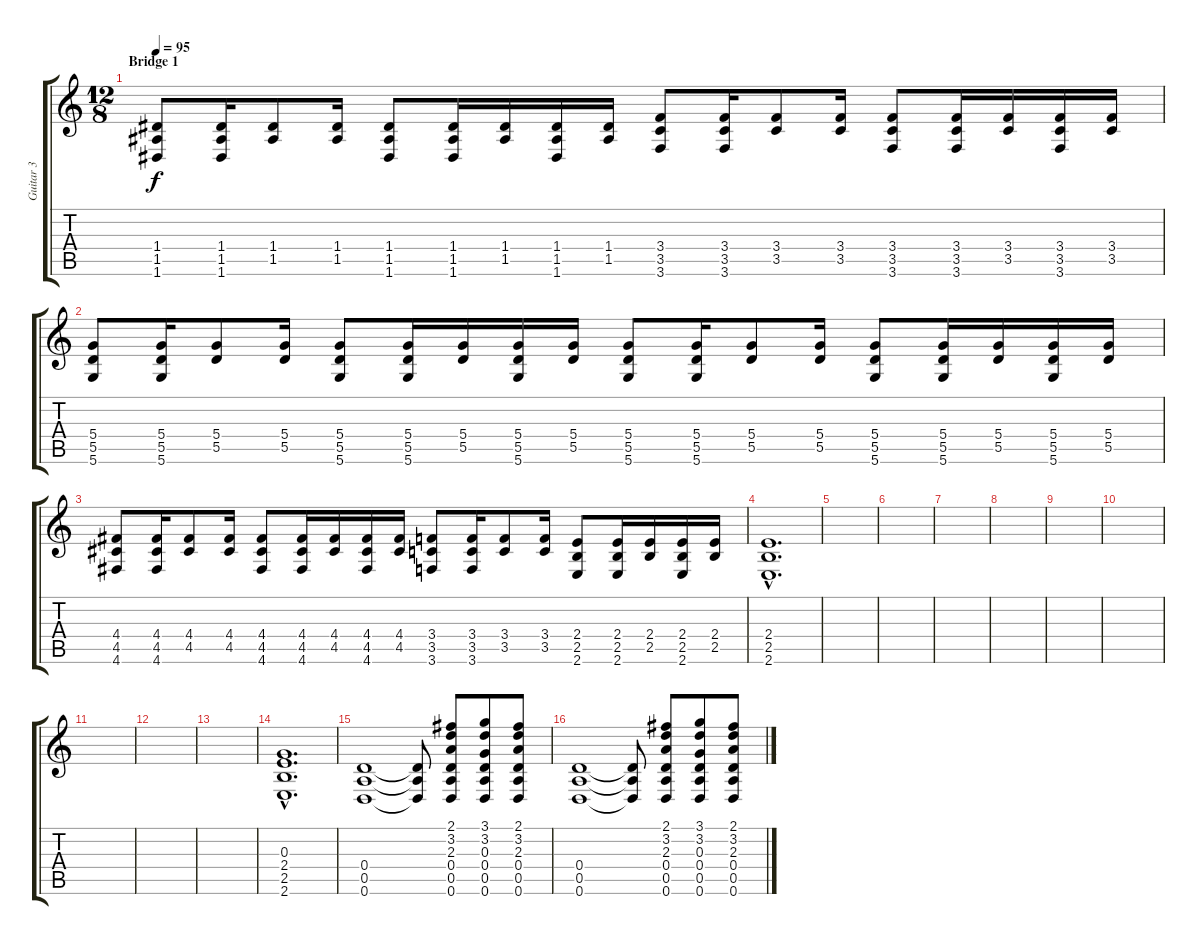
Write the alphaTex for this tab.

\track ("Guitar 3" "Guitar 3") {instrument overdrivenguitar}
\staff {score tabs}
\tuning (E4 B3 G3 D3 A2 D2) {hide}
\ts (12 8)
\section ("" "Bridge 1")
\tempo 95
\clef g2
\ks c
(1.4 1.5 1.6).8{dy f} (1.4 1.5 1.6).16 (1.4 1.5).8 (1.4 1.5).16 (1.4 1.5 1.6).8 (1.4 1.5 1.6).16 (1.4 1.5).16 (1.4 1.5 1.6).16 (1.4 1.5).16 (3.4 3.5 3.6).8 (3.4 3.5 3.6).16 (3.4 3.5).8 (3.4 3.5).16 (3.4 3.5 3.6).8 (3.4 3.5 3.6).16 (3.4 3.5).16 (3.4 3.5 3.6).16 (3.4 3.5).16 |
(5.4 5.5 5.6).8 (5.4 5.5 5.6).16 (5.4 5.5).8 (5.4 5.5).16 (5.4 5.5 5.6).8 (5.4 5.5 5.6).16 (5.4 5.5).16 (5.4 5.5 5.6).16 (5.4 5.5).16 (5.4 5.5 5.6).8 (5.4 5.5 5.6).16 (5.4 5.5).8 (5.4 5.5).16 (5.4 5.5 5.6).8 (5.4 5.5 5.6).16 (5.4 5.5).16 (5.4 5.5 5.6).16 (5.4 5.5).16 |
(4.4 4.5 4.6).8 (4.4 4.5 4.6).16 (4.4 4.5).8 (4.4 4.5).16 (4.4 4.5 4.6).8 (4.4 4.5 4.6).16 (4.4 4.5).16 (4.4 4.5 4.6).16 (4.4 4.5).16 (3.4 3.5 3.6).8 (3.4 3.5 3.6).16 (3.4 3.5).8 (3.4 3.5).16 (2.4 2.5 2.6).8 (2.4 2.5 2.6).16 (2.4 2.5).16 (2.4 2.5 2.6).16 (2.4 2.5).16 |
(2.4{hac} 2.5{hac} 2.6{hac}).1{d} |
|
|
|
|
|
|
|
|
|
(0.3{hac} 2.4{hac} 2.5{hac} 2.6{hac}).1{d} |
(0.4 0.5 0.6).1 (0.4{t} 0.5{t} 0.6{t}).8 (2.1 3.2 2.3 0.4 0.5 0.6).8 (3.1 3.2 0.3 0.4 0.5 0.6).8 (2.1 3.2 2.3 0.4 0.5 0.6).8 |
(0.4 0.5 0.6).1 (0.4{t} 0.5{t} 0.6{t}).8 (2.1 3.2 2.3 0.4 0.5 0.6).8 (3.1 3.2 0.3 0.4 0.5 0.6).8 (2.1 3.2 2.3 0.4 0.5 0.6).8
